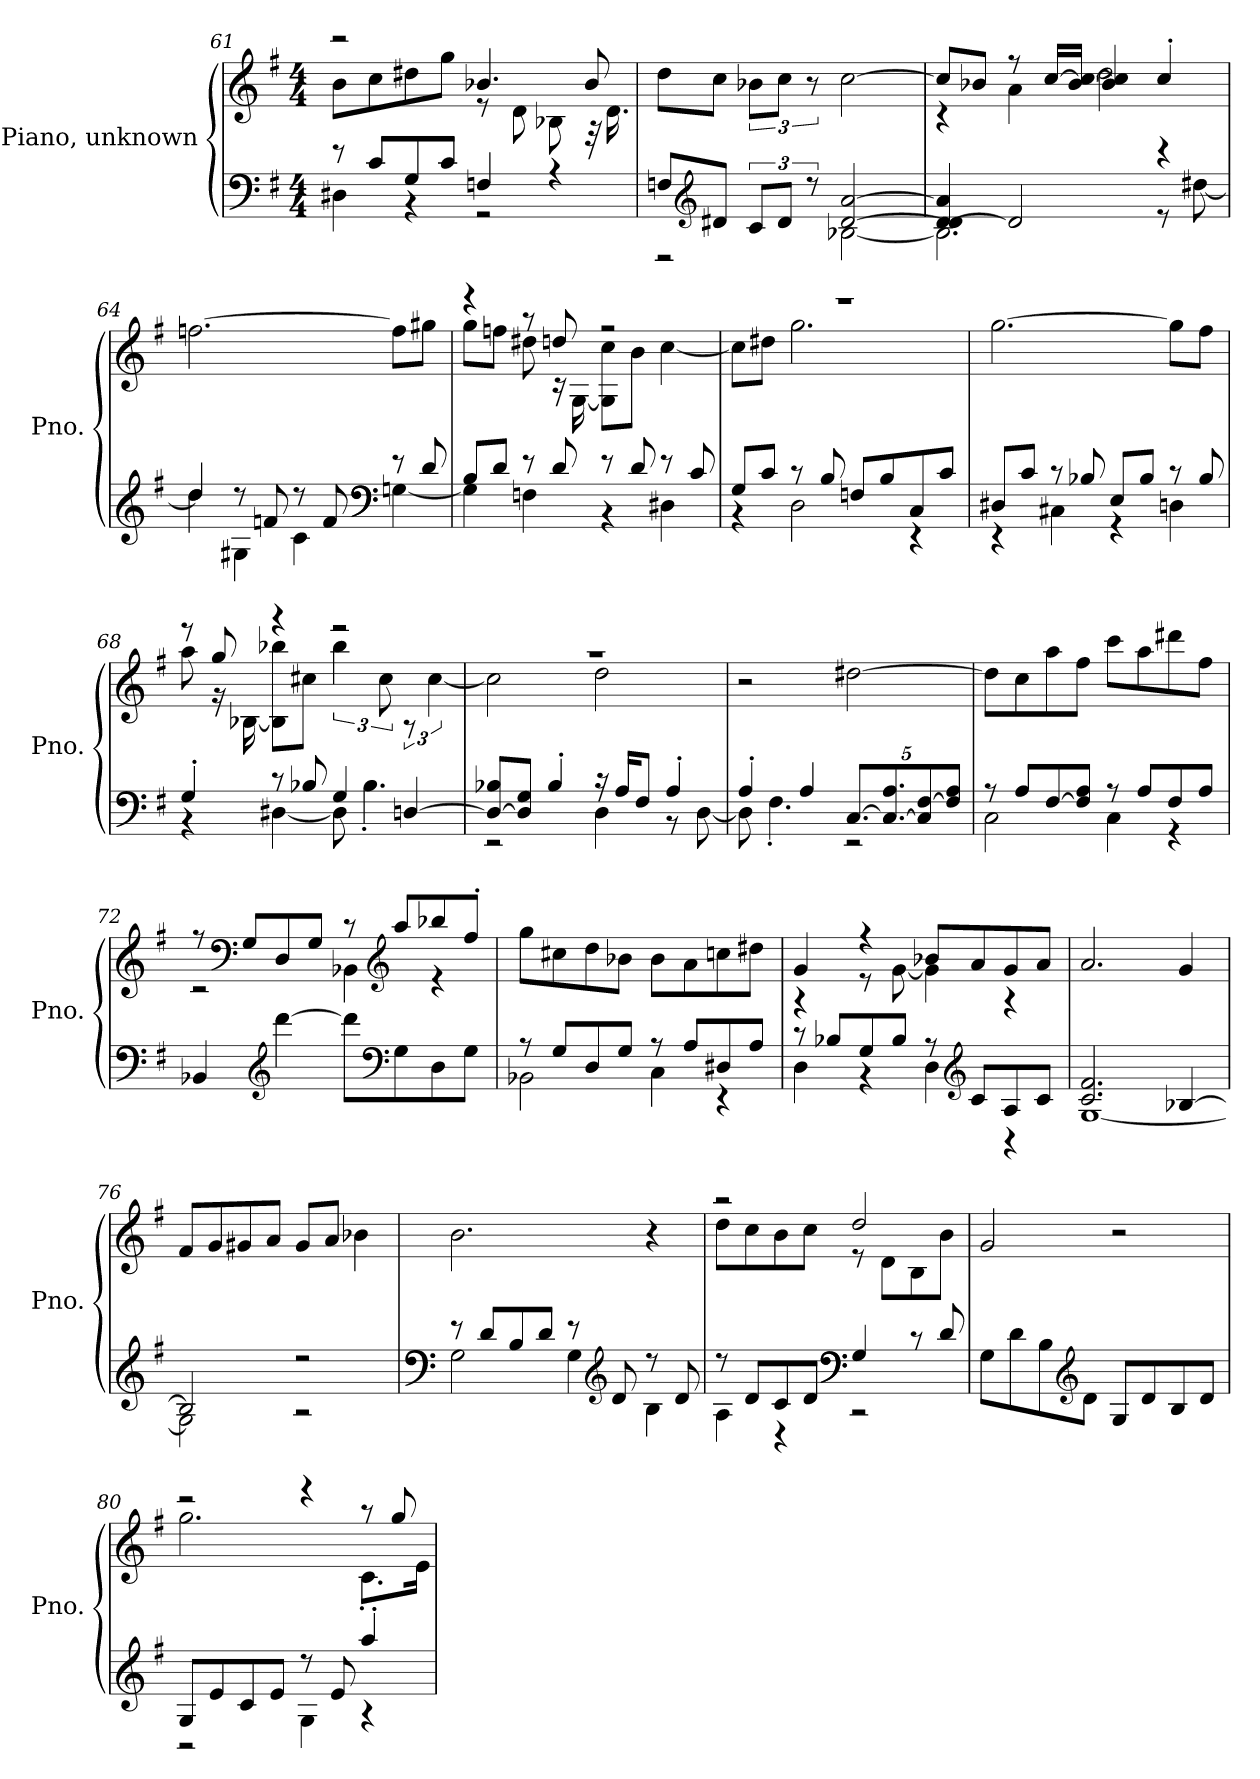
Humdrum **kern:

**kern	**kern
*part1	*part1
*staff2	*staff1
*I"Piano, unknown	*
*I'Pno.	*
!!LO:LB:g=z
*clefF4	*clefG2
*k[f#]	*k[f#]
*M4/4	*M4/4
=61	=61
*^	*^
8r	4D#X\	2r	8b\L
8c/L	.	.	8cc\
8G/	4r	.	8dd#X\
8c/J	.	.	8gg\J
4Fn/	2r	4.b-X/	8r
.	.	.	8d\
4r	.	.	8B-X\
.	.	8b-/	32r
.	.	.	16.d\
*	*	*v	*v
=62	=62	=62
8Fn/L	2r	8dd\L
*clefG2	*	*
8d#X/J	.	8cc\J
12c/L	.	12b-X\L
12d#/J	.	12cc\J
12r	.	12r
[2d#/ [2a/	[2B-X\	[2cc\
=63	=63	=63
*	*	*^
[4d/ 4d#/] 4a/]	2.B-\]	8cc/L]	4r
.	.	8b-X/J	.
2d/]	.	8r	4a\
.	.	[16cc/LL	.
.	.	[16b-/ 16cc/_JJ	.
.	.	4b-/] 4cc/]	2dd\
4r	8r	4cc'/	.
.	[8dd#X\	.	.
*	*	*v	*v
!!LO:PB:g=z
=64	=64	=64
4dd/	4dd#\]	[2.ffn\
8r	4G#X\	.
8fn/	.	.
8r	4c\	.
8f/	.	.
*clefF4	*	*
8r	[4Gn\	8ff\L]
8d/	.	8gg#X\J
=65	=65	=65
*	*	*^
8B/L	4G\]	4r	8gg\L
8d/J	.	.	8ffn\J
8r	4Fn\	8r	8dd#X\
8d/	.	8ddn/	16r
.	.	.	[16G\
8r	4r	2r	8G\] 8cc\L
8d/	.	.	8b\J
8r	4D#X\	.	[4cc\
8c/	.	.	.
=66	=66	=66	=66
8G/L	4r	1r	8cc\L]
8c/J	.	.	8dd#X\J
8r	2D\	.	2.gg\
8B/	.	.	.
8Fn/L	.	.	.
8B/	.	.	.
8C/	4r	.	.
8c/J	.	.	.
*	*	*v	*v
!!LO:LB:g=z
=67	=67	=67
8D#X/L	4r	[2.gg\
8c/J	.	.
8r	4C#X\	.
8B-X/	.	.
8E/L	4r	.
8B-/J	.	.
8r	4Dn\	8gg\L]
8B-/	.	8ff#\J
=68	=68	=68
*	*	*^
4G'/	4r	8r	8aa\
.	.	8gg/	16r
.	.	.	[16B-X\
8r	[4D#X\	4r	8B-\] 8bb-X\L
8B-X/	.	.	8cc#X\J
4G/	8D#\]	2r	6bb-\
.	4.B-'\	.	.
.	.	.	12cc#\
[4Dn/	.	.	12r
.	.	.	[6cc#\
=69	=69	=69	=69
8D/_ 8B-X/L	2r	1r	2cc#\]
8D/] 8G/J	.	.	.
4B-'/	.	.	.
16r	4D\	.	2dd\
16A/KL	.	.	.
8F#/J	.	.	.
4A'/	8r	.	.
.	[8D\	.	.
*	*	*v	*v
!!LO:LB:g=z
=70	=70	=70
4A'/	8D\]	2r
.	4.F#'\	.
4A/	.	.
*Xbrackettup	*	*
[10.C/L	2r	[2dd#X\
10.C/_ 10.A/	.	.
10C/] [10F#/	.	.
10F#/] 10A/J	.	.
=71	=71	=71
8r	2C\	8dd#\L]
8A/L	.	8cc\
[8F#/	.	8aa\
8F#/] 8A/J	.	8ff#\J
8r	4C\	8ccc\L
8A/L	.	8aa\
8F#/	4r	8ddd#X\
8A/J	.	8ff#\J
*v	*v	*
=72	=72
*	*^
4BB-X/	8r	2r
*	*clefF4	*
.	8G/L	.
*clefG2	*	*
[4ddd\	8D/	.
.	8G/J	.
8ddd\L]	8r	4BB-X\
*clefF4	*clefG2	*
8G\	8aa/L	.
8D\	8bb-X/	4r
8G\J	8ff#'/J	.
*	*v	*v
!!LO:LB:g=z
=73	=73
*^	*
8r	2BB-X\	8gg\L
8G/L	.	8cc#X\
8D/	.	8dd\
8G/J	.	8b-X\J
8r	4C\	8b-\L
8A/L	.	8a\
8D#X/	4r	8ccn\
8A/J	.	8dd#X\J
=74	=74	=74
*	*	*^
8r	4D\	4g/	4r
8B-X/L	.	.	.
8G/	4r	4r	8r
8B-/J	.	.	[8g\
8r	4D\	8b-X/L	4g\]
*clefG2	*	*	*
8c/L	.	8a/	.
8A/	4r	8g/	4r
8c/J	.	8a/J	.
*	*	*v	*v
=75	=75	=75
2.c/ 2.f#/	[1G	2.a/
[4B-X/	.	4g/
=76	=76	=76
2B-/]	2G\]	8f#/L
.	.	8g/
.	.	8g#X/
.	.	8a/J
2r	2r	8g#/L
.	.	8a/J
.	.	4b-X\
!!LO:LB:g=z
=77	=77	=77
*clefF4	*	*
8r	2G\	2.b\
8d/L	.	.
8B/	.	.
8d/J	.	.
8r	4G\	.
*clefG2	*	*
8d/	.	.
8r	4B\	4r
8d/	.	.
=78	=78	=78
*	*	*^
8r	4A\	2r	8dd\L
8d/L	.	.	8cc\
8c/	4r	.	8b\
8d/J	.	.	8cc\J
*clefF4	*	*	*
4G/	2r	2dd/	8r
.	.	.	8d\L
8r	.	.	8B\
8d/	.	.	8b\J
*v	*v	*	*
*	*v	*v
=79	=79
8G\L	2g/
8d\	.
8B\	.
*clefG2	*
8d\J	.
8G/L	2r
8d/	.
8B/	.
8d/J	.
=80	=80
*^	*^
8G/L	2r	2r	2.gg\
8e/	.	.	.
8c/	.	.	.
8e/J	.	.	.
8r	4G\	4r	.
8e/	.	.	.
4aa'/	4r	8r	8.c'\L
.	.	8gg/	.
.	.	.	16e\Jk
*v	*v	*	*
*	*v	*v
=	=
*-	*-
